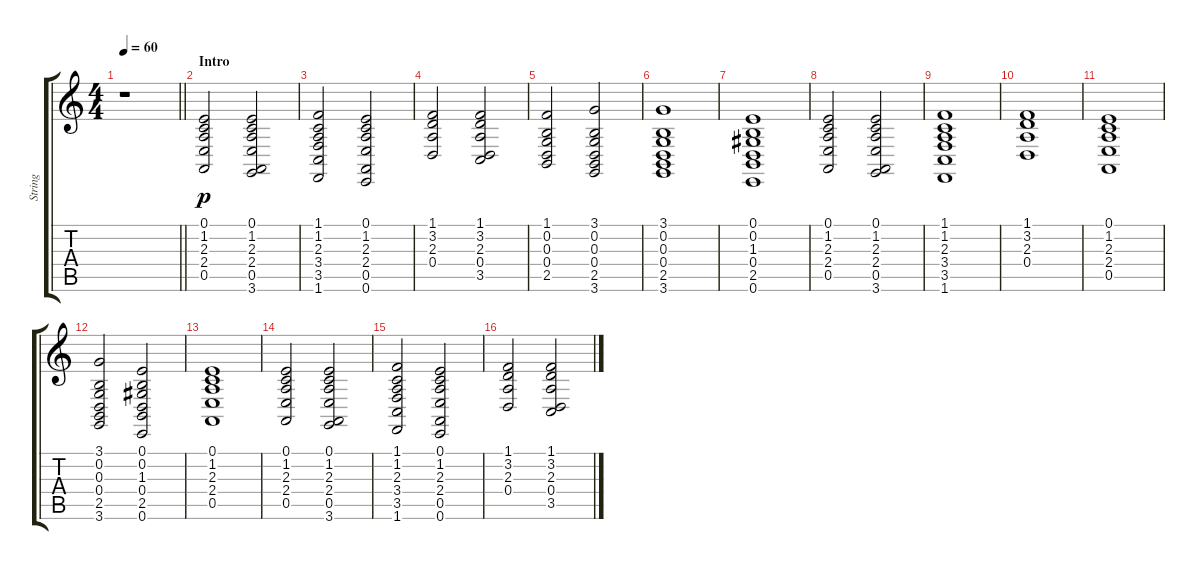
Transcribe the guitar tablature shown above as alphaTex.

\track ("String" "String") {instrument stringensemble1}
\staff {score tabs}
\tuning (E4 B3 G3 D3 A2 E2) {hide}
\ts (4 4)
\tempo 60
\clef g2
\barLineRight lightlight
\ks c
r.1{dy p instrument stringensemble1} |
\section ("" "Intro")
(0.1 1.2 2.3 2.4 0.5).2 (0.1 1.2 2.3 2.4 0.5 3.6).2 |
(1.1 1.2 2.3 3.4 3.5 1.6).2 (0.1 1.2 2.3 2.4 0.5 0.6).2 |
(1.1 3.2 2.3 0.4).2 (1.1 3.2 2.3 0.4 3.5).2 |
(1.1 0.2 0.3 0.4 2.5).2 (3.1 0.2 0.3 0.4 2.5 3.6).2 |
(3.1 0.2 0.3 0.4 2.5 3.6).1 |
(0.1 0.2 1.3 0.4 2.5 0.6).1 |
(0.1 1.2 2.3 2.4 0.5).2 (0.1 1.2 2.3 2.4 0.5 3.6).2 |
(1.1 1.2 2.3 3.4 3.5 1.6).1 |
(1.1 3.2 2.3 0.4).1 |
(0.1 1.2 2.3 2.4 0.5).1 |
(3.1 0.2 0.3 0.4 2.5 3.6).2 (0.1 0.2 1.3 0.4 2.5 0.6).2 |
(0.1 1.2 2.3 2.4 0.5).1 |
(0.1 1.2 2.3 2.4 0.5).2 (0.1 1.2 2.3 2.4 0.5 3.6).2 |
(1.1 1.2 2.3 3.4 3.5 1.6).2 (0.1 1.2 2.3 2.4 0.5 0.6).2 |
(1.1 3.2 2.3 0.4).2 (1.1 3.2 2.3 0.4 3.5).2
